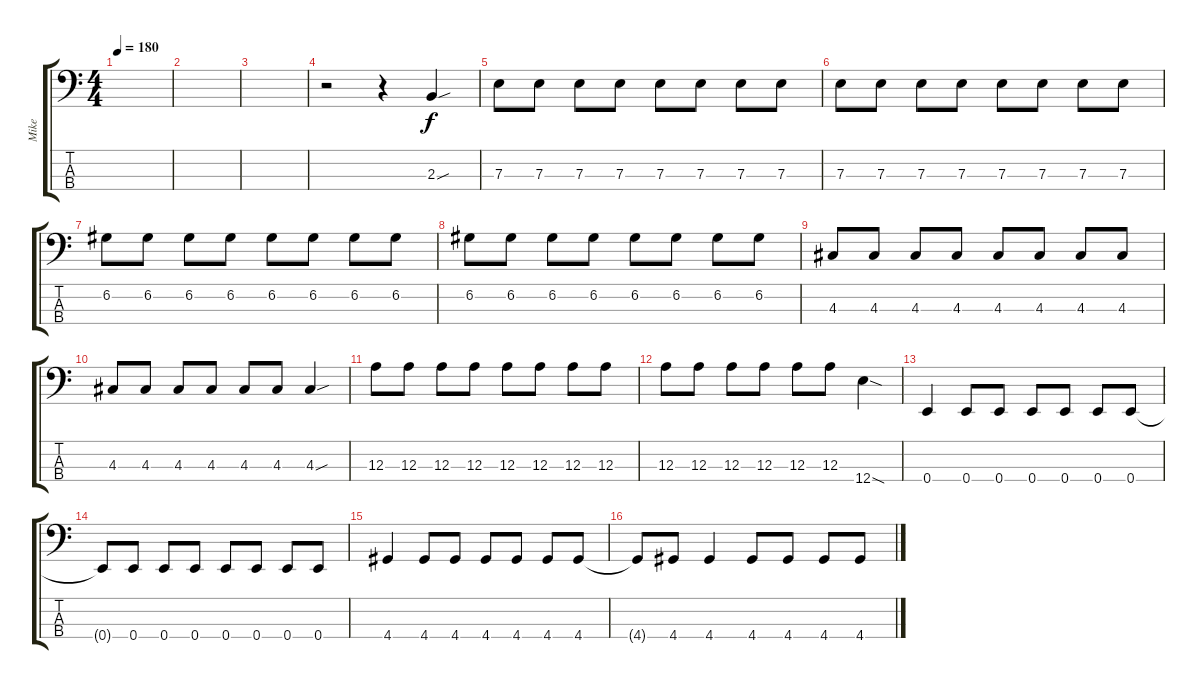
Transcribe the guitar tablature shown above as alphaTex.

\track ("Mike" "Mike") {instrument electricbasspick}
\staff {score tabs}
\tuning (G2 D2 A1 E1) {hide}
\ts (4 4)
\tempo 180
\clef f4
\ks c
|
|
|
r.2 r.4 2.3{sou}.4{volume 15} |
7.3.8 7.3.8 7.3.8 7.3.8 7.3.8 7.3.8 7.3.8 7.3.8 |
7.3.8 7.3.8 7.3.8 7.3.8 7.3.8 7.3.8 7.3.8 7.3.8 |
6.2.8 6.2.8 6.2.8 6.2.8 6.2.8 6.2.8 6.2.8 6.2.8 |
6.2.8 6.2.8 6.2.8 6.2.8 6.2.8 6.2.8 6.2.8 6.2.8 |
4.3.8 4.3.8 4.3.8 4.3.8 4.3.8 4.3.8 4.3.8 4.3.8 |
4.3.8 4.3.8 4.3.8 4.3.8 4.3.8 4.3.8 4.3{sou}.4 |
12.3.8 12.3.8 12.3.8 12.3.8 12.3.8 12.3.8 12.3.8 12.3.8 |
12.3.8 12.3.8 12.3.8 12.3.8 12.3.8 12.3.8 12.4{sod}.4 |
0.4.4{volume 13} 0.4.8 0.4.8 0.4.8 0.4.8 0.4.8 0.4.8 |
0.4{t}.8 0.4.8 0.4.8 0.4.8 0.4.8 0.4.8 0.4.8 0.4.8 |
4.4.4 4.4.8 4.4.8 4.4.8 4.4.8 4.4.8 4.4.8 |
4.4{t}.8 4.4.8 4.4.4 4.4.8 4.4.8 4.4.8 4.4.8
